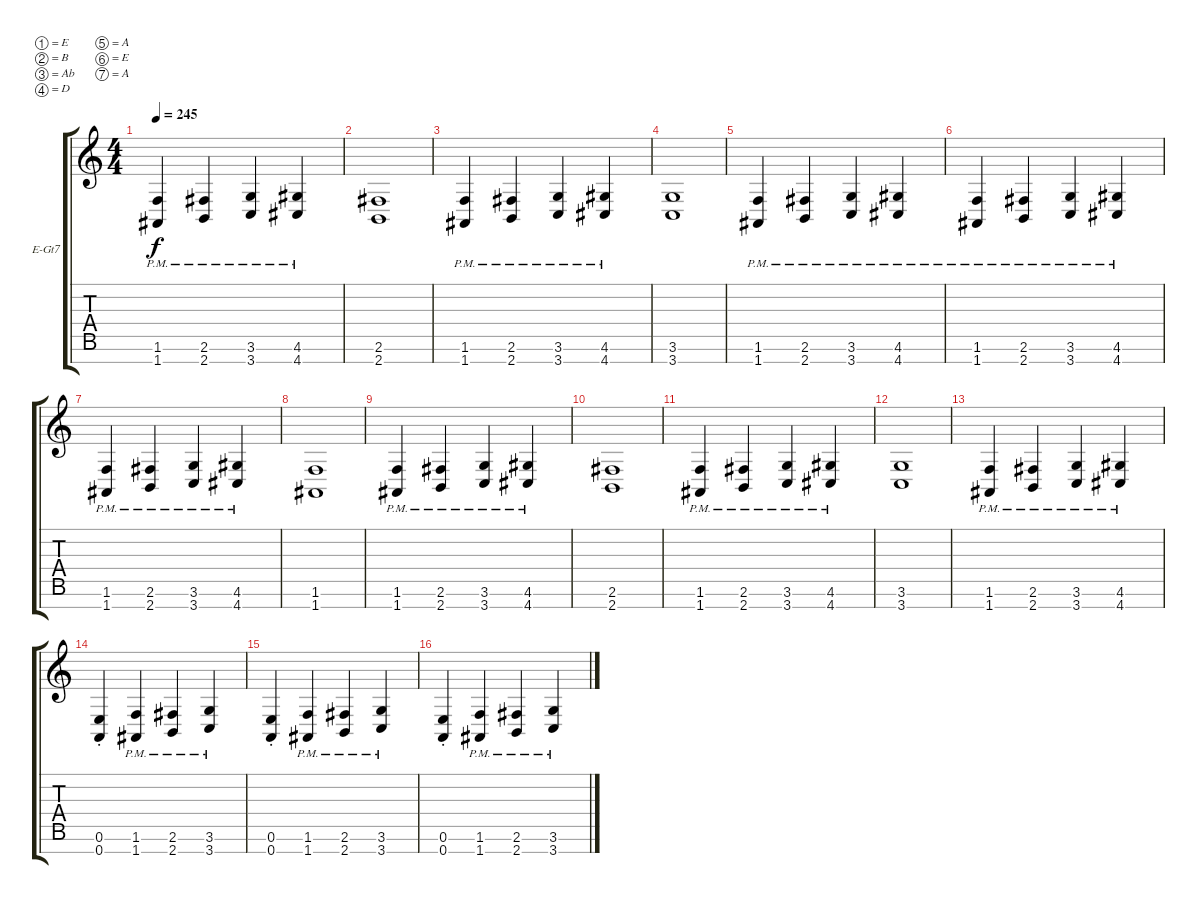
\bracketExtendMode groupsimilarinstruments
\firstSystemTrackNameOrientation horizontal
\otherSystemsTrackNameOrientation horizontal
\track ("Rhythm" "E-Gt7") {instrument overdrivenguitar}
\staff {score tabs}
\tuning (E4 B3 Ab3 D3 A2 E2 A1)
\ts (4 4)
\tempo 245
\clef g2
\ks c
(1.6{pm} 1.7{pm}).4{dy f} (2.6{pm} 2.7{pm}).4 (3.6{pm} 3.7{pm}).4 (4.6{pm} 4.7{pm}).4 |
(2.6 2.7).1 |
(1.6{pm} 1.7{pm}).4 (2.6{pm} 2.7{pm}).4 (3.6{pm} 3.7{pm}).4 (4.6{pm} 4.7{pm}).4 |
(3.6 3.7).1 |
(1.6{pm} 1.7{pm}).4 (2.6{pm} 2.7{pm}).4 (3.6{pm} 3.7{pm}).4 (4.6{pm} 4.7{pm}).4 |
(1.6{pm} 1.7{pm}).4 (2.6{pm} 2.7{pm}).4 (3.6{pm} 3.7{pm}).4 (4.6{pm} 4.7{pm}).4 |
(1.6{pm} 1.7{pm}).4 (2.6{pm} 2.7{pm}).4 (3.6{pm} 3.7{pm}).4 (4.6{pm} 4.7{pm}).4 |
(1.6 1.7).1 |
(1.6{pm} 1.7{pm}).4 (2.6{pm} 2.7{pm}).4 (3.6{pm} 3.7{pm}).4 (4.6{pm} 4.7{pm}).4 |
(2.6 2.7).1 |
(1.6{pm} 1.7{pm}).4 (2.6{pm} 2.7{pm}).4 (3.6{pm} 3.7{pm}).4 (4.6{pm} 4.7{pm}).4 |
(3.6 3.7).1 |
(1.6{pm} 1.7{pm}).4 (2.6{pm} 2.7{pm}).4 (3.6{pm} 3.7{pm}).4 (4.6{pm} 4.7{pm}).4 |
(0.6{st} 0.7{st}).4 (1.6{pm} 1.7{pm}).4 (2.6{pm} 2.7{pm}).4 (3.6{pm} 3.7{pm}).4 |
(0.6{st} 0.7{st}).4 (1.6{pm} 1.7{pm}).4 (2.6{pm} 2.7{pm}).4 (3.6{pm} 3.7{pm}).4 |
(0.6{st} 0.7{st}).4 (1.6{pm} 1.7{pm}).4 (2.6{pm} 2.7{pm}).4 (3.6{pm} 3.7{pm}).4
